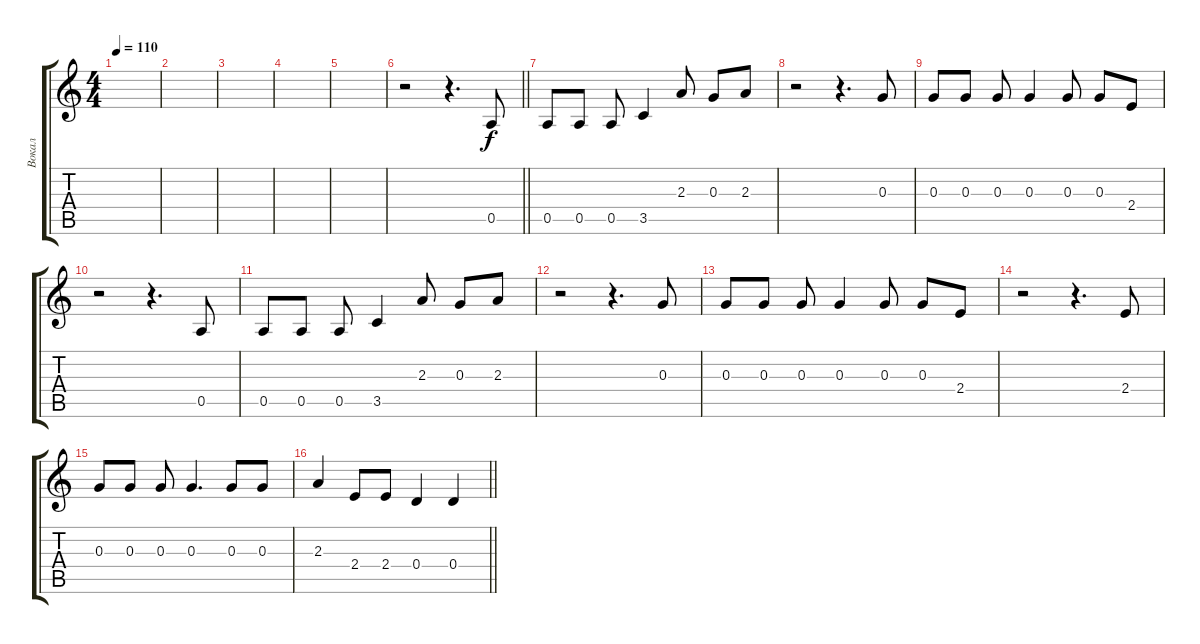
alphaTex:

\track ("Вокал" "Вокал") {instrument acousticguitarsteel}
\staff {score tabs}
\tuning (E4 B3 G3 D3 A2 E2) {hide}
\ts (4 4)
\tempo 110
\clef g2
\ks c
|
|
|
|
|
\barLineRight lightlight
r.2 r.4{d} 0.5.8 |
0.5.8 0.5.8 0.5.8 3.5.4 2.3.8 0.3.8 2.3.8 |
r.2 r.4{d} 0.3.8 |
0.3.8 0.3.8 0.3.8 0.3.4 0.3.8 0.3.8 2.4.8 |
r.2 r.4{d} 0.5.8 |
0.5.8 0.5.8 0.5.8 3.5.4 2.3.8 0.3.8 2.3.8 |
r.2 r.4{d} 0.3.8 |
0.3.8 0.3.8 0.3.8 0.3.4 0.3.8 0.3.8 2.4.8 |
r.2 r.4{d} 2.4.8 |
0.3.8 0.3.8 0.3.8 0.3.4{d} 0.3.8 0.3.8 |
\barLineRight lightlight
2.3.4 2.4.8 2.4.8 0.4.4 0.4.4
